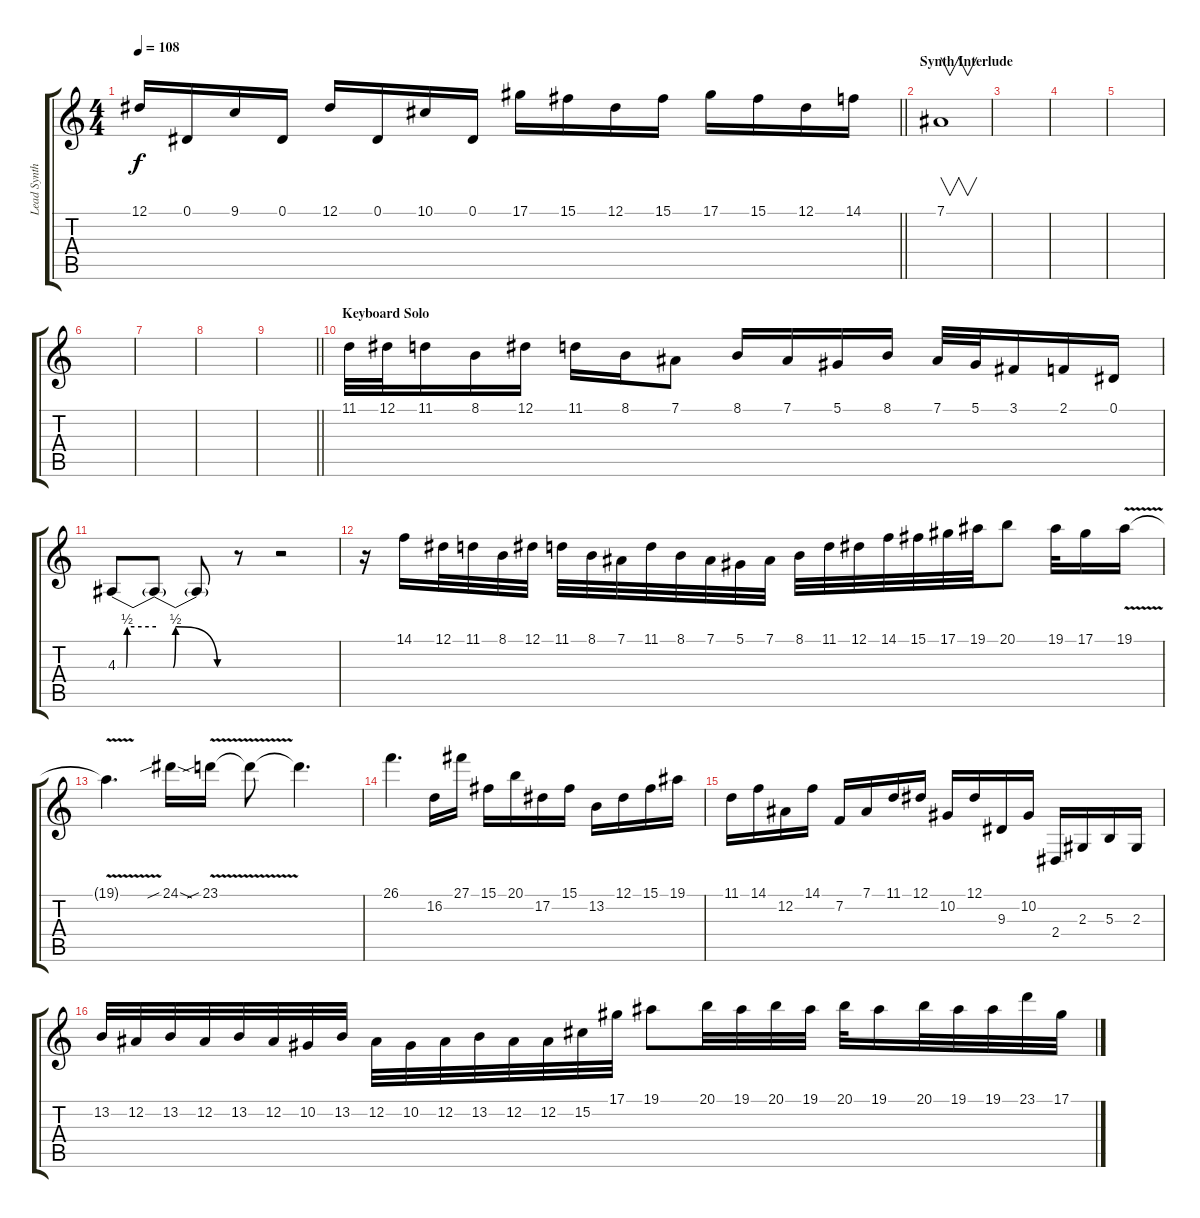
\track ("Lead Synth 1" "Lead Synth") {instrument electricpiano2}
\staff {score tabs}
\tuning (Eb4 Bb3 Gb3 Db3 Ab2 Eb2) {hide}
\ts (4 4)
\tempo 108
\clef g2
\barLineRight lightlight
\ks c
12.1{t}.16{dy f} 0.1.16 9.1.16 0.1.16 12.1.16 0.1.16 10.1.16 0.1.16 17.1.16 15.1.16 12.1.16 15.1.16 17.1.16 15.1.16 12.1.16 14.1.16 |
\section ("" "Synth Interlude")
7.1.1{v} |
|
|
|
|
|
|
\barLineRight lightlight
|
\section ("" "Keyboard Solo")
11.1.32{balance 5} 12.1.32 11.1.16 8.1.16 12.1.16 11.1.16 8.1.16 7.1.8 8.1.16 7.1.16 5.1.16 8.1.16 7.1.32 5.1.32 3.1.16 2.1.16 0.1.16 |
4.3{be (custom 0 0 13 0 15 2 60 2)}.8 4.3{be (custom 0 0 13 0 15 2 47 0 60 0) t}.8 4.3{t}.8 r.8 r.2 |
r.16 14.1.16 12.1.32 11.1.32 8.1.32 12.1.32 11.1.32 8.1.32 7.1.32 11.1.32 8.1.32 7.1.32 5.1.32 7.1.32 8.1.32 11.1.32 12.1.32 14.1.32 15.1.32 17.1.32 19.1.32 20.1.8 19.1.32 17.1.16 19.1{v}.16 |
19.1{v t}.4{d} 24.1{sib sod}.16 23.1{v sib}.16 23.1{t}.8 23.1{t}.4{d} |
26.1.4{d} 16.2.16 27.1.16 15.1.16 20.1.16 17.2.16 15.1.16 13.2.16 12.1.16 15.1.16 19.1.16 |
11.1.16 14.1.16 12.2.16 14.1.16 7.2.16 7.1.16 11.1.16 12.1.16 10.2.16 12.1.16 9.3.16 10.2.16 2.4.16 2.3.16 5.3.16 2.3.16 |
13.2.32 12.2.32 13.2.32 12.2.32 13.2.32 12.2.32 10.2.32 13.2.32 12.2.32 10.2.32 12.2.32 13.2.32 12.2.32 12.2.32 15.2.32 17.1.32 19.1.8 20.1.32 19.1.32 20.1.32 19.1.32 20.1.32 19.1.16 20.1.32 19.1.32 19.1.32 23.1.32 17.1.32
